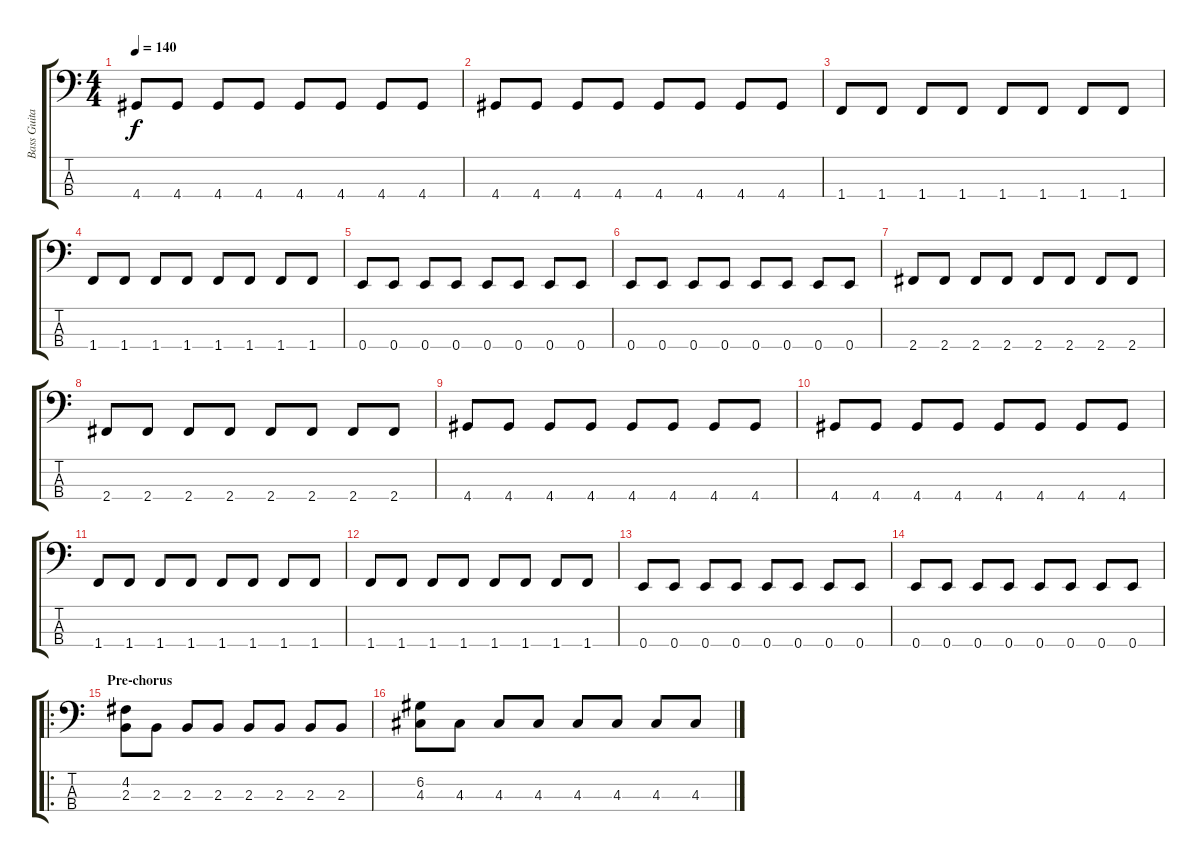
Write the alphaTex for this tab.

\track ("Bass Guitar" "Bass Guita") {instrument electricbasspick}
\staff {score tabs}
\tuning (G2 D2 A1 E1) {hide}
\ts (4 4)
\tempo 140
\clef f4
\ks c
4.4.8{dy f} 4.4.8 4.4.8 4.4.8 4.4.8 4.4.8 4.4.8 4.4.8 |
4.4.8 4.4.8 4.4.8 4.4.8 4.4.8 4.4.8 4.4.8 4.4.8 |
1.4.8 1.4.8 1.4.8 1.4.8 1.4.8 1.4.8 1.4.8 1.4.8 |
1.4.8 1.4.8 1.4.8 1.4.8 1.4.8 1.4.8 1.4.8 1.4.8 |
0.4.8 0.4.8 0.4.8 0.4.8 0.4.8 0.4.8 0.4.8 0.4.8 |
0.4.8 0.4.8 0.4.8 0.4.8 0.4.8 0.4.8 0.4.8 0.4.8 |
2.4.8 2.4.8 2.4.8 2.4.8 2.4.8 2.4.8 2.4.8 2.4.8 |
2.4.8 2.4.8 2.4.8 2.4.8 2.4.8 2.4.8 2.4.8 2.4.8 |
4.4.8 4.4.8 4.4.8 4.4.8 4.4.8 4.4.8 4.4.8 4.4.8 |
4.4.8 4.4.8 4.4.8 4.4.8 4.4.8 4.4.8 4.4.8 4.4.8 |
1.4.8 1.4.8 1.4.8 1.4.8 1.4.8 1.4.8 1.4.8 1.4.8 |
1.4.8 1.4.8 1.4.8 1.4.8 1.4.8 1.4.8 1.4.8 1.4.8 |
0.4.8 0.4.8 0.4.8 0.4.8 0.4.8 0.4.8 0.4.8 0.4.8 |
0.4.8 0.4.8 0.4.8 0.4.8 0.4.8 0.4.8 0.4.8 0.4.8 |
\ro
\section ("" "Pre-chorus")
(4.2 2.3).8 2.3.8 2.3.8 2.3.8 2.3.8 2.3.8 2.3.8 2.3.8 |
(6.2 4.3).8 4.3.8 4.3.8 4.3.8 4.3.8 4.3.8 4.3.8 4.3.8
